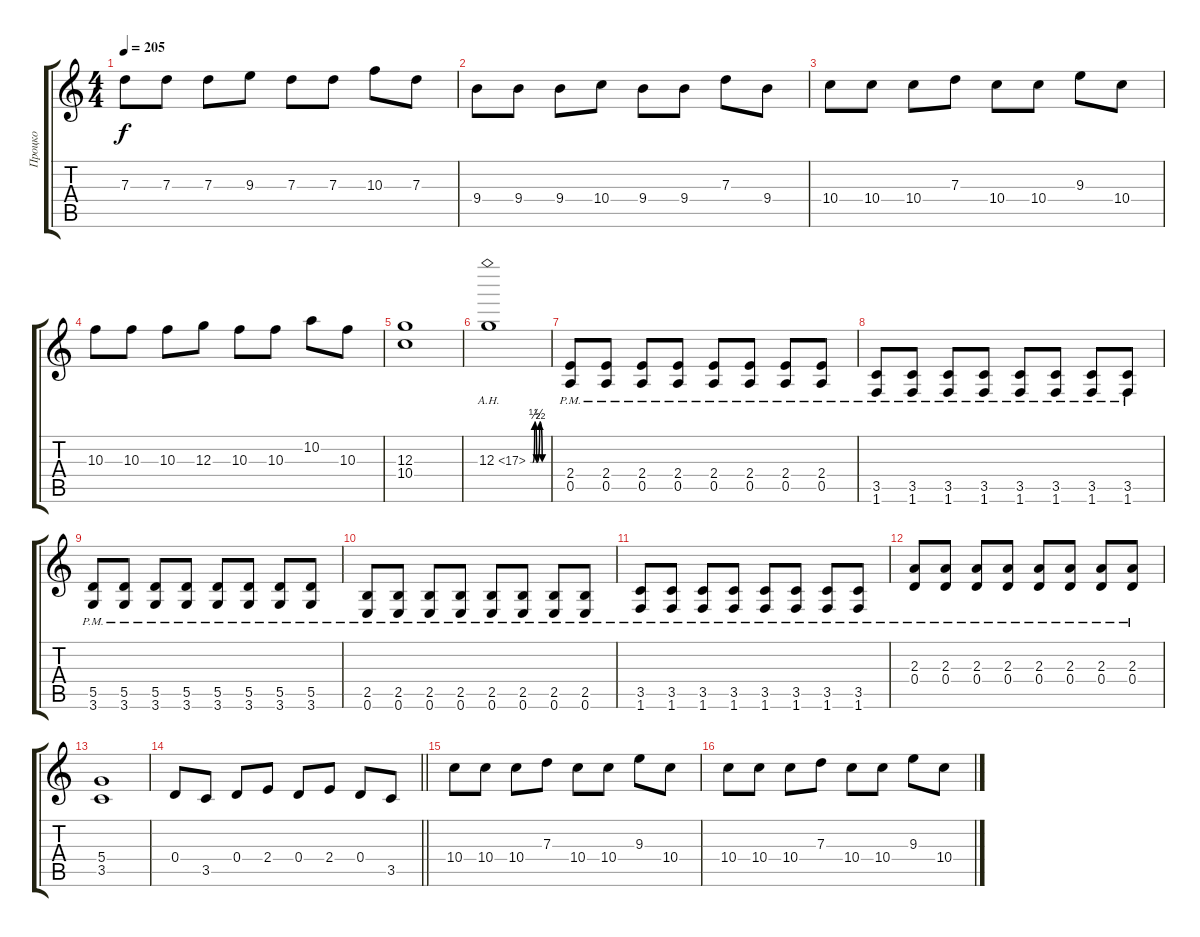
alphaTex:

\track ("Процко" "Процко") {instrument distortionguitar}
\staff {score tabs}
\tuning (E4 B3 G3 D3 A2 E2) {hide}
\ts (4 4)
\tempo 205
\clef g2
\ks c
7.3.8{dy f} 7.3.8 7.3.8 9.3.8 7.3.8 7.3.8 10.3.8 7.3.8 |
9.4.8 9.4.8 9.4.8 10.4.8 9.4.8 9.4.8 7.3.8 9.4.8 |
10.4.8 10.4.8 10.4.8 7.3.8 10.4.8 10.4.8 9.3.8 10.4.8 |
10.3.8 10.3.8 10.3.8 12.3.8 10.3.8 10.3.8 10.2.8 10.3.8 |
(12.3 10.4).1 |
12.3{be (custom 0 0 8 0 15 2 22 0 33 2 42 0 53 0 60 0) ah 5}.1 |
(2.4{pm} 0.5{pm}).8 (2.4{pm} 0.5{pm}).8 (2.4{pm} 0.5{pm}).8 (2.4{pm} 0.5{pm}).8 (2.4{pm} 0.5{pm}).8 (2.4{pm} 0.5{pm}).8 (2.4{pm} 0.5{pm}).8 (2.4{pm} 0.5{pm}).8 |
(3.5{pm} 1.6{pm}).8 (3.5{pm} 1.6{pm}).8 (3.5{pm} 1.6{pm}).8 (3.5{pm} 1.6{pm}).8 (3.5{pm} 1.6{pm}).8 (3.5{pm} 1.6{pm}).8 (3.5{pm} 1.6{pm}).8 (3.5{pm} 1.6{pm}).8 |
(5.5{pm} 3.6{pm}).8 (5.5{pm} 3.6{pm}).8 (5.5{pm} 3.6{pm}).8 (5.5{pm} 3.6{pm}).8 (5.5{pm} 3.6{pm}).8 (5.5{pm} 3.6{pm}).8 (5.5{pm} 3.6{pm}).8 (5.5{pm} 3.6{pm}).8 |
(2.5{pm} 0.6{pm}).8 (2.5{pm} 0.6{pm}).8 (2.5{pm} 0.6{pm}).8 (2.5{pm} 0.6{pm}).8 (2.5{pm} 0.6{pm}).8 (2.5{pm} 0.6{pm}).8 (2.5{pm} 0.6{pm}).8 (2.5{pm} 0.6{pm}).8 |
(3.5{pm} 1.6{pm}).8 (3.5{pm} 1.6{pm}).8 (3.5{pm} 1.6{pm}).8 (3.5{pm} 1.6{pm}).8 (3.5{pm} 1.6{pm}).8 (3.5{pm} 1.6{pm}).8 (3.5{pm} 1.6{pm}).8 (3.5{pm} 1.6{pm}).8 |
(2.3{pm} 0.4{pm}).8 (2.3{pm} 0.4{pm}).8 (2.3{pm} 0.4{pm}).8 (2.3{pm} 0.4{pm}).8 (2.3{pm} 0.4{pm}).8 (2.3{pm} 0.4{pm}).8 (2.3{pm} 0.4{pm}).8 (2.3{pm} 0.4{pm}).8 |
(5.4 3.5).1 |
\barLineRight lightlight
0.4.8 3.5.8 0.4.8 2.4.8 0.4.8 2.4.8 0.4.8 3.5.8 |
\section ("" "")
10.4.8 10.4.8 10.4.8 7.3.8 10.4.8 10.4.8 9.3.8 10.4.8 |
10.4.8 10.4.8 10.4.8 7.3.8 10.4.8 10.4.8 9.3.8 10.4.8
